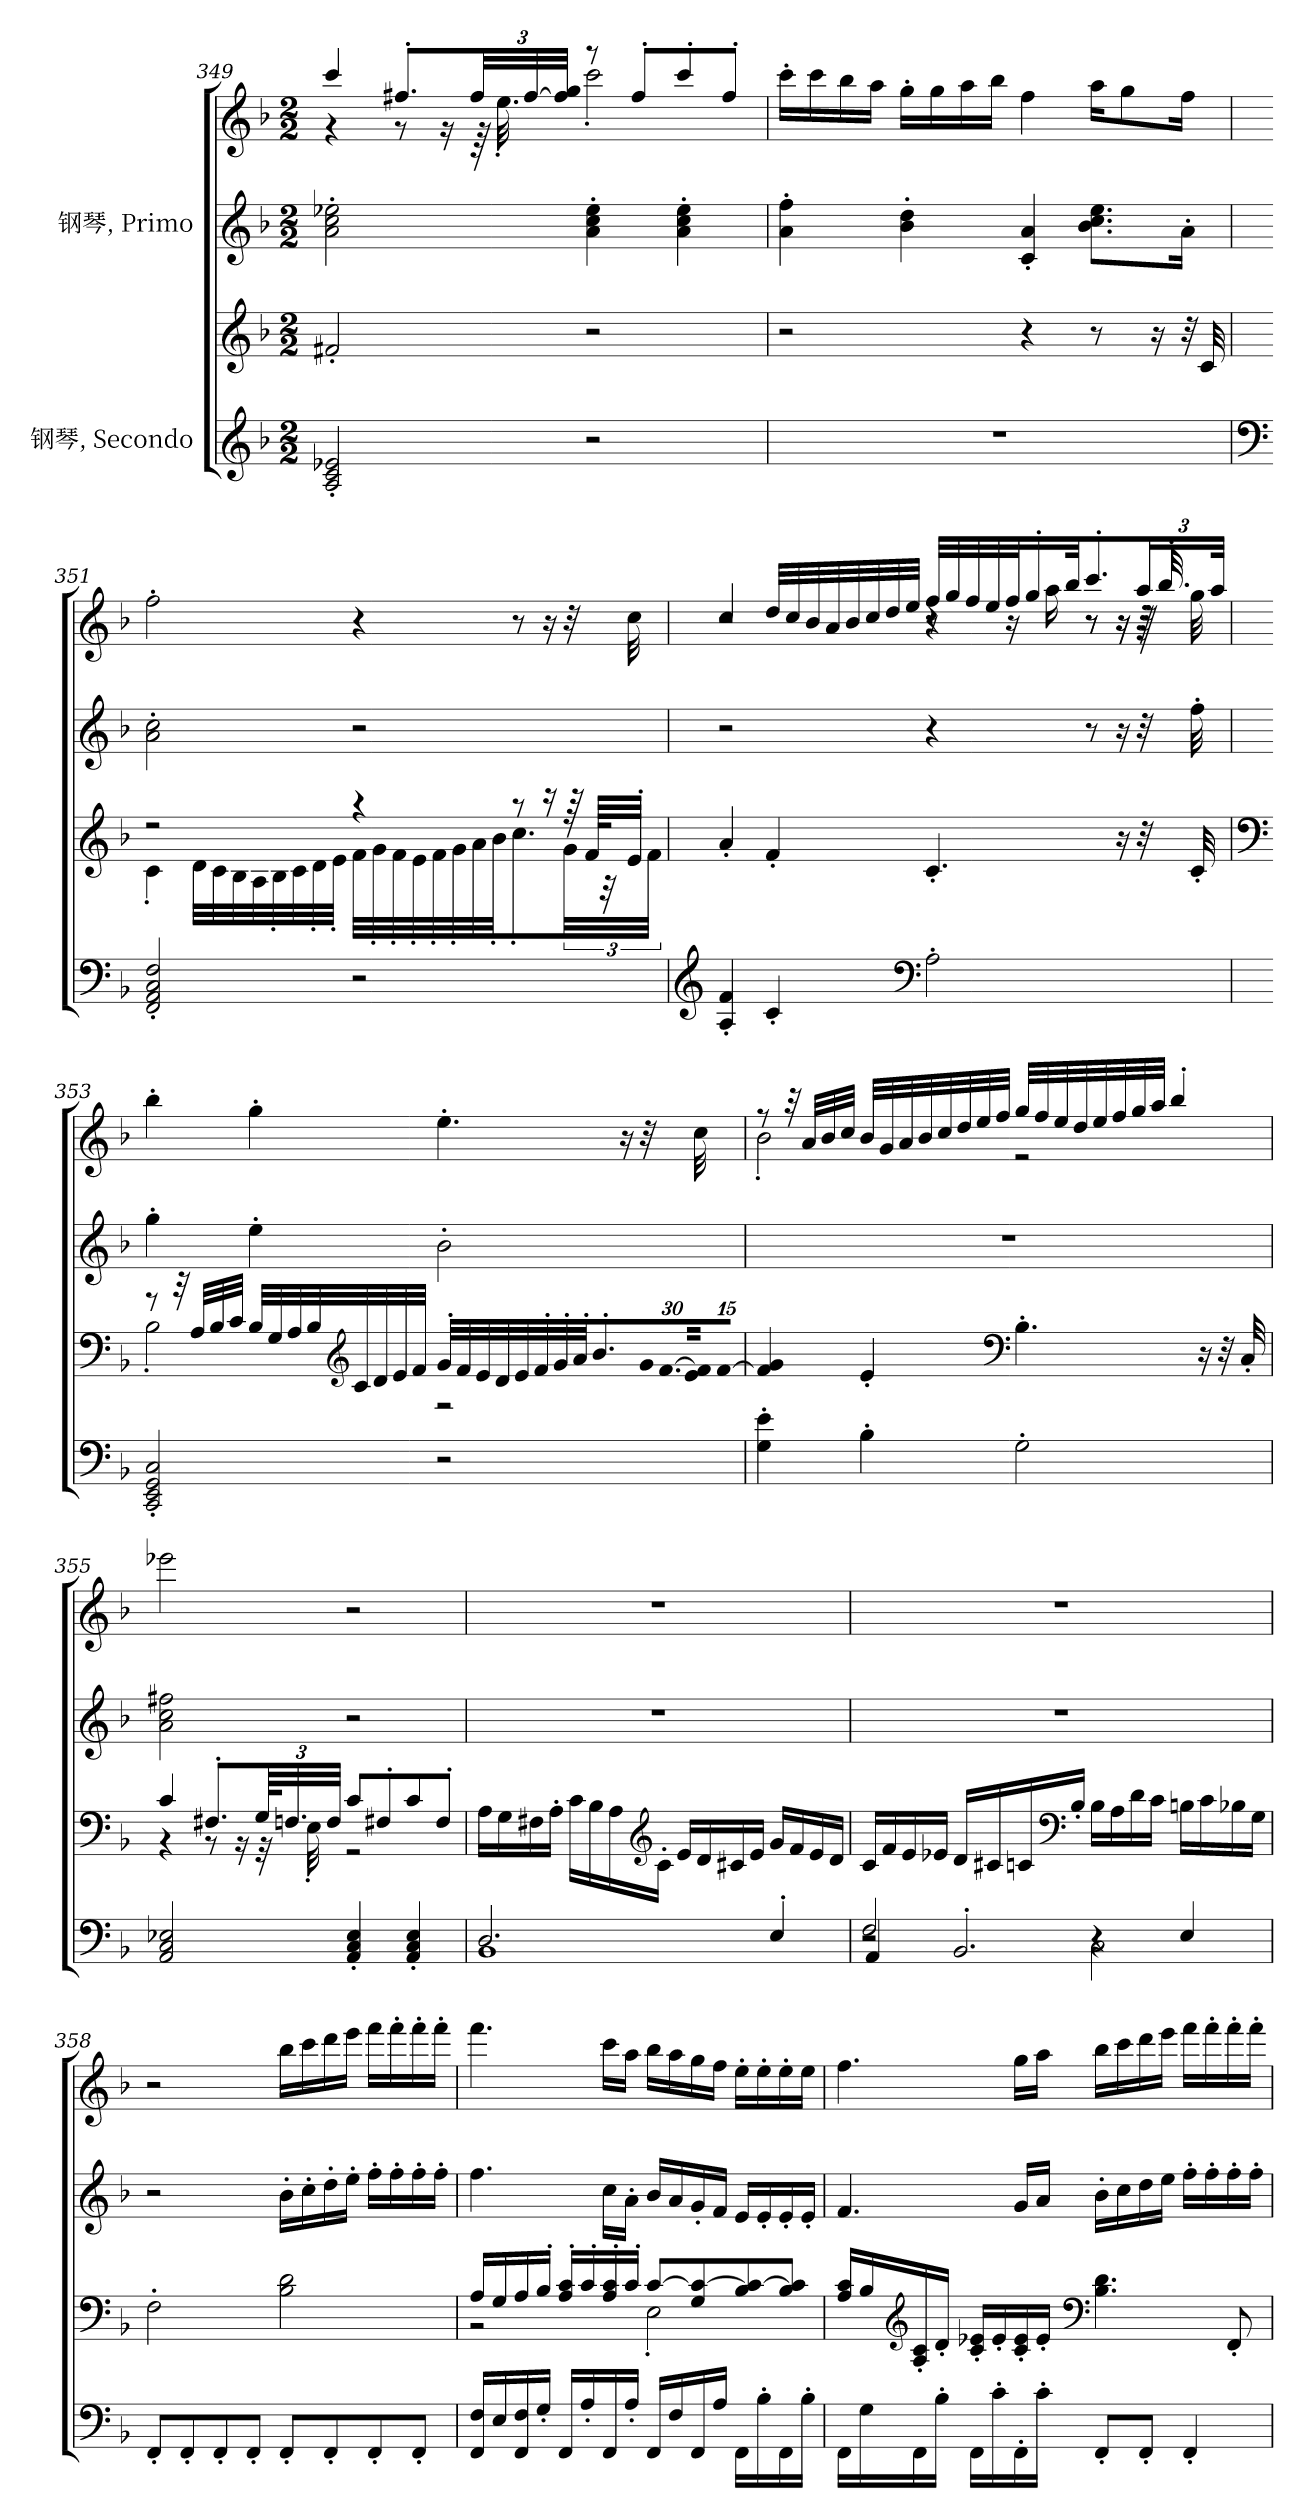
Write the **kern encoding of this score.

**kern	**kern	**kern	**kern
*part2	*part2	*part1	*part1
*staff4	*staff3	*staff2	*staff1
*I"钢琴, Secondo	*	*I"钢琴, Primo	*
*clefG2	*clefG2	*clefG2	*clefG2
*k[b-]	*k[b-]	*k[b-]	*k[b-]
*M2/2	*M2/2	*M2/2	*M2/2
=349	=349	=349	=349
*	*	*	*^
2A/' 2c/' 2e-X/'	2f#X'/	2a\' 2cc\' 2ee-X\'	4ccc/	4r
.	.	.	8.ff#X'/L	8r
.	.	.	.	16r
*	*	*	*Xbrackettup	*
.	.	.	48ff#/LL	64r
.	.	.	.	32.ee'\
.	.	.	[48ff#/	.
.	.	.	48ff#/] 48gg/JJJ	.
2r	2r	4a\' 4cc\' 4ee-\'	8r	2ccc'\
.	.	.	8ff#'/L	.
.	.	4a\' 4cc\' 4ee-\'	8ccc'/	.
.	.	.	8ff#'/J	.
*	*	*	*v	*v
!!LO:LB:g=z
=350	=350	=350	=350
1r	2r	4a\' 4ff\'	16ccc'\LL
.	.	.	16ccc\
.	.	.	16bb-\
.	.	.	16aa\JJ
.	.	4b-\' 4dd\'	16gg'\LL
.	.	.	16gg\
.	.	.	16aa\
.	.	.	16bb-\JJ
.	4r	4c/' 4a/'	4ff\
.	8r	8.b-\ 8.cc\ 8.ee\L	16aa\KL
.	.	.	8gg\
.	16r	.	.
.	32r	16a'\Jk	16ff\Jk
.	32c/	.	.
=351	=351	=351	=351
*clefF4	*	*	*
*	*^	*	*
2FF/' 2AA/' 2C/' 2F/'	2r	4c'\	2a\' 2cc\'	2ff'\
.	.	32d\LLL	.	.
.	.	32c\	.	.
.	.	32B-\	.	.
.	.	32A\	.	.
.	.	32B-'\	.	.
.	.	32c\	.	.
.	.	32d'\	.	.
.	.	32e'\JJJ	.	.
2r	4r	32f\LLL	2r	4r
.	.	32g'\	.	.
.	.	32f'\	.	.
.	.	32e'\	.	.
.	.	32f'\	.	.
.	.	32g'\	.	.
.	.	32a\	.	.
.	.	32b-'\JJ	.	.
.	8r	8.cc'\	.	8r
.	16r	.	.	16r
.	64r	48g\Jkk	.	32r
.	64f/KLLL	.	.	.
.	.	48r	.	.
.	32e'/JJJ	.	.	32cc\
.	.	48f\	.	.
*	*v	*v	*	*
!!LO:LB:g=z
=352	=352	=352	=352
*clefG2	*	*	*
*	*	*	*^
*	*	*	*	*^
4A/' 4f/'	4a'/	2r	2r	2r	4cc/
4c'/	4f'/	.	.	.	32dd/LLL
.	.	.	.	.	32cc/
.	.	.	.	.	32b-/
.	.	.	.	.	32a/
.	.	.	.	.	32b-/
.	.	.	.	.	32cc/
.	.	.	.	.	32dd/
.	.	.	.	.	32ee/JJJ
*clefF4	*	*	*	*	*
2A'\	4.c'/	4r	4r	8r	32ff/LLL
.	.	.	.	.	32gg/
.	.	.	.	.	32ff/
.	.	.	.	.	32ee/
.	.	.	.	16r	32ff/J
.	.	.	.	.	16gg'/
.	.	.	.	16aa\	.
.	.	.	.	.	32bb-/JK
.	.	8r	8r	8r	8.ccc'/
.	16r	16r	16r	16r	.
.	32r	32r	64r	32r	24aa/L
.	.	.	32.bb-'/	.	.
.	32c'/	32ff'\	.	32gg\	.
.	.	.	.	.	48aa/JJk
*	*	*	*v	*v	*v
!!LO:PB:g=z
=353	=353	=353	=353
*	*clefF4	*	*
*	*^	*	*
2CC/' 2EE/' 2GG/' 2C/'	8r	2B-'\	4gg'\	4bb-'\
.	32r	.	.	.
.	32A/LLL	.	.	.
.	32B-/	.	.	.
.	32c/JJJ	.	.	.
.	32B-/LLL	.	4ee'\	4gg'\
.	32G/	.	.	.
.	32A/	.	.	.
.	32B-/	.	.	.
*	*clefG2	*	*	*
.	32c/	.	.	.
.	32d/	.	.	.
.	32e/	.	.	.
.	32f/JJJ	.	.	.
2r	32g'/LLL	2r	2b-'\	4.ee'\
.	32f/	.	.	.
.	32e/	.	.	.
.	32d/	.	.	.
.	32e/	.	.	.
.	32f'/	.	.	.
.	32g'/	.	.	.
.	32a'/JJ	.	.	.
.	8.b-'/	.	.	.
.	.	.	.	16r
*	*Xbrackettup	*	*	*
!	!LO:N:vis=256%9	!	!	!
.	960%17g/LLL	.	.	32r
!	!LO:N:vis=256.	!	!	!
.	[1920%17f/K	.	.	.
!	!LO:N:vis=256%9	!	!	!
.	960%17e/ 960%17f/]	.	.	.
.	.	.	.	32cc\
.	1920ryy	.	.	.
!	!LO:N:vis=256%9	!	!	!
.	[960%17f/JJJJ	.	.	.
*	*v	*v	*	*
!!LO:LB:g=z
=354	=354	=354	=354
*	*	*	*^
4G\' 4e\'	4f/] 4g/	1r	8r	2b-'\
.	.	.	32r	.
.	.	.	32a/LLL	.
.	.	.	32b-/	.
.	.	.	32cc/JJJ	.
4B-'\	4e'/	.	32b-/LLL	.
.	.	.	32g/	.
.	.	.	32a/	.
.	.	.	32b-/	.
.	.	.	32cc/	.
.	.	.	32dd/	.
.	.	.	32ee/	.
.	.	.	32ff/JJJ	.
*	*clefF4	*	*	*
2G'\	4.B-'\	.	32gg/LLL	2r
.	.	.	32ff/	.
.	.	.	32ee/	.
.	.	.	32dd/	.
.	.	.	32ee/	.
.	.	.	32ff/	.
.	.	.	32gg/	.
.	.	.	32aa/JJJ	.
.	.	.	4bb-'/	.
.	16r	.	.	.
.	32r	.	.	.
.	32C'/	.	.	.
*	*	*	*v	*v
=355	=355	=355	=355
*	*^	*	*
2AA/ 2C/ 2E-X/	4c/	4r	2a\ 2cc\ 2ff#X\	2eee-X\
.	8.F#X'/L	8r	.	.
.	.	16r	.	.
.	96G/KLL	32r	.	.
.	48.Fn/	.	.	.
.	.	32E'\	.	.
.	48F/JJJ	.	.	.
4AA/' 4C/' 4E-/'	8c/L	2r	2r	2r
.	8F#X'/	.	.	.
4AA/' 4C/' 4E-/'	8c/	.	.	.
.	8F#'/J	.	.	.
*	*v	*v	*	*
!!LO:LB:g=z
=356	=356	=356	=356
*^	*	*	*
2.D/	1BB-	16A\LL	1r	1r
.	.	16G\	.	.
.	.	16F#X\	.	.
.	.	16A'\JJ	.	.
.	.	16c\LL	.	.
.	.	16B-\	.	.
.	.	16A\	.	.
*	*	*clefG2	*	*
.	.	16c'\JJ	.	.
.	.	16e/LL	.	.
.	.	16d/	.	.
.	.	16c#X/	.	.
.	.	16e/JJ	.	.
4E'/	.	16g/LL	.	.
.	.	16f/	.	.
.	.	16e/	.	.
.	.	16d/JJ	.	.
=357	=357	=357	=357	=357
*	*^	*	*	*
2F/	2r	4AA/	16c/LL	1r	1r
.	.	.	16f/	.	.
.	.	.	16e/	.	.
.	.	.	16e-X/JJ	.	.
.	.	2.BB-'/	16d/LL	.	.
.	.	.	16c#X/	.	.
.	.	.	16cn/	.	.
*	*	*	*clefF4	*	*
.	.	.	16B-'/JJ	.	.
4r	2C\	.	16B-\LL	.	.
.	.	.	16A\	.	.
.	.	.	16d\	.	.
.	.	.	16c\JJ	.	.
4E/	.	.	16Bn\LL	.	.
.	.	.	16c\	.	.
.	.	.	16B-X\	.	.
.	.	.	16G\JJ	.	.
*v	*v	*v	*	*	*
!!LO:PB:g=z
=358	=358	=358	=358
*	*	*	*MM66
8FF'/L	2F'\	2r	2r
8FF'/	.	.	.
8FF'/	.	.	.
8FF'/J	.	.	.
8FF'/L	2B-\ 2d\	16b-'\LL	16bb-\LL
.	.	16cc'\	16ccc\
8FF'/	.	16dd'\	16ddd\
.	.	16ee'\JJ	16eee\JJ
8FF'/	.	16ff'\LL	16fff\LL
.	.	16ff'\	16fff'\
8FF'/J	.	16ff'\	16fff'\
.	.	16ff'\JJ	16fff'\JJ
=359	=359	=359	=359
*	*^	*	*
16FF/ 16F/LL	16A/LL	2r	4.ff\	4.fff\
16E/	16G/	.	.	.
16FF/ 16F/	16A/	.	.	.
16G'/JJ	16B-'/JJ	.	.	.
16FF/LL	16A/' 16c/'LL	.	.	.
16A'/	16c'/	.	.	.
16FF/	16A/' 16c/'	.	16cc\LL	16ccc\LL
16A'/JJ	16c'/JJ	.	16a'\JJ	16aa\JJ
16FF/LL	[8c/L	2E'\	16b-/LL	16bb-\LL
16F/	.	.	16a/	16aa\
16FF/	8G/ 8c/_	.	16g'/	16gg\
16A/JJ	.	.	16f/JJ	16ff\JJ
16FF\LL	8B-/ 8c/_	.	16e/LL	16ee'\LL
16B-'\	.	.	16e'/	16ee'\
16FF\	8B-/ 8c/]J	.	16e'/	16ee'\
16B-'\JJ	.	.	16e'/JJ	16ee\JJ
*	*v	*v	*	*
!!LO:LB:g=z
=360	=360	=360	=360
16FF\LL	16A/ 16c/LL	4.f/	4.ff\
16G\	16B-/	.	.
*	*clefG2	*	*
16FF\	16A/' 16c/'	.	.
16B-'\JJ	16d'/JJ	.	.
16FF\LL	16c/' 16e-X/'LL	.	.
16c'\	16e-'/	.	.
16FF'\	16c/' 16e-/'	16g/LL	16gg\LL
16c'\JJ	16e-'/JJ	16a/JJ	16aa\JJ
*	*clefF4	*	*
8FF'/L	4.B-\ 4.d\	16b-'\LL	16bb-\LL
.	.	16cc\	16ccc\
8FF'/J	.	16dd\	16ddd\
.	.	16ee\JJ	16eee\JJ
4FF'/	.	16ff'\LL	16fff\LL
.	.	16ff'\	16fff'\
.	8FF'/	16ff'\	16fff'\
.	.	16ff'\JJ	16fff'\JJ
=	=	=	=
*-	*-	*-	*-
